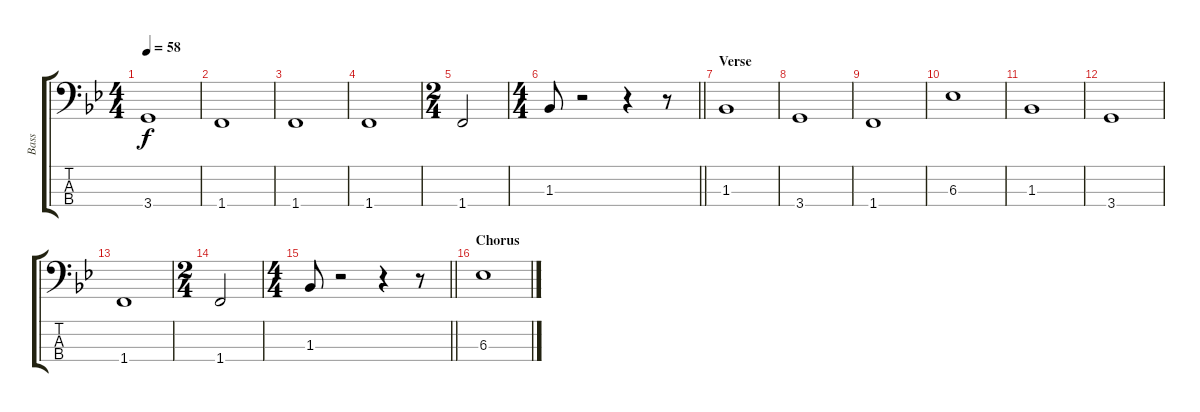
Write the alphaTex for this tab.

\track ("Bass" "Bass") {instrument electricbassfinger}
\staff {score tabs}
\tuning (G2 D2 A1 E1) {hide}
\ts (4 4)
\tempo 58
\clef f4
\ks bb
3.4.1{dy f} |
1.4.1 |
1.4.1 |
1.4.1 |
\ts (2 4)
1.4.2 |
\ts (4 4)
\barLineRight lightlight
1.3.8 r.2 r.4 r.8 |
\section ("" "Verse")
1.3.1 |
3.4.1 |
1.4.1 |
6.3.1 |
1.3.1 |
3.4.1 |
1.4.1 |
\ts (2 4)
1.4.2 |
\ts (4 4)
\barLineRight lightlight
1.3.8 r.2 r.4 r.8 |
\section ("" "Chorus")
6.3.1
